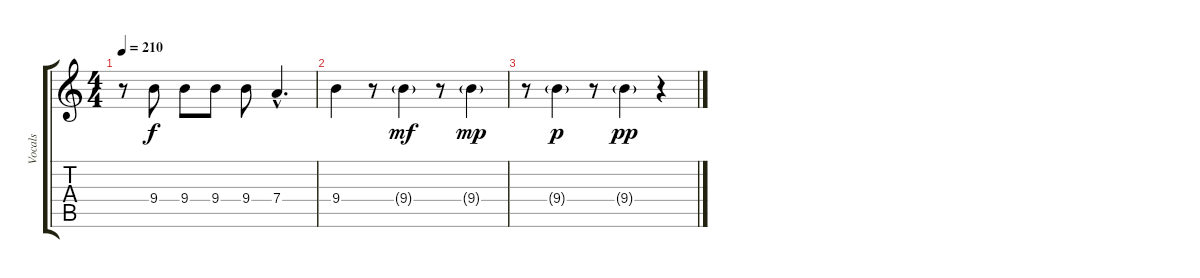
\track ("Vocals" "Vocals") {instrument choiraahs}
\staff {score tabs}
\tuning (E5 B4 G4 D4 A3 E3) {hide}
\ts (4 4)
\tempo 210
\clef g2
\ks c
r.8{dy f} 9.4.8 9.4.8 9.4.8 9.4.8 7.4{hac}.4{d} |
9.4.4 r.8 9.4{g}.4{dy mf} r.8 9.4{g}.4{dy mp} |
r.8 9.4{g}.4{dy p} r.8 9.4{g}.4{dy pp} r.4
